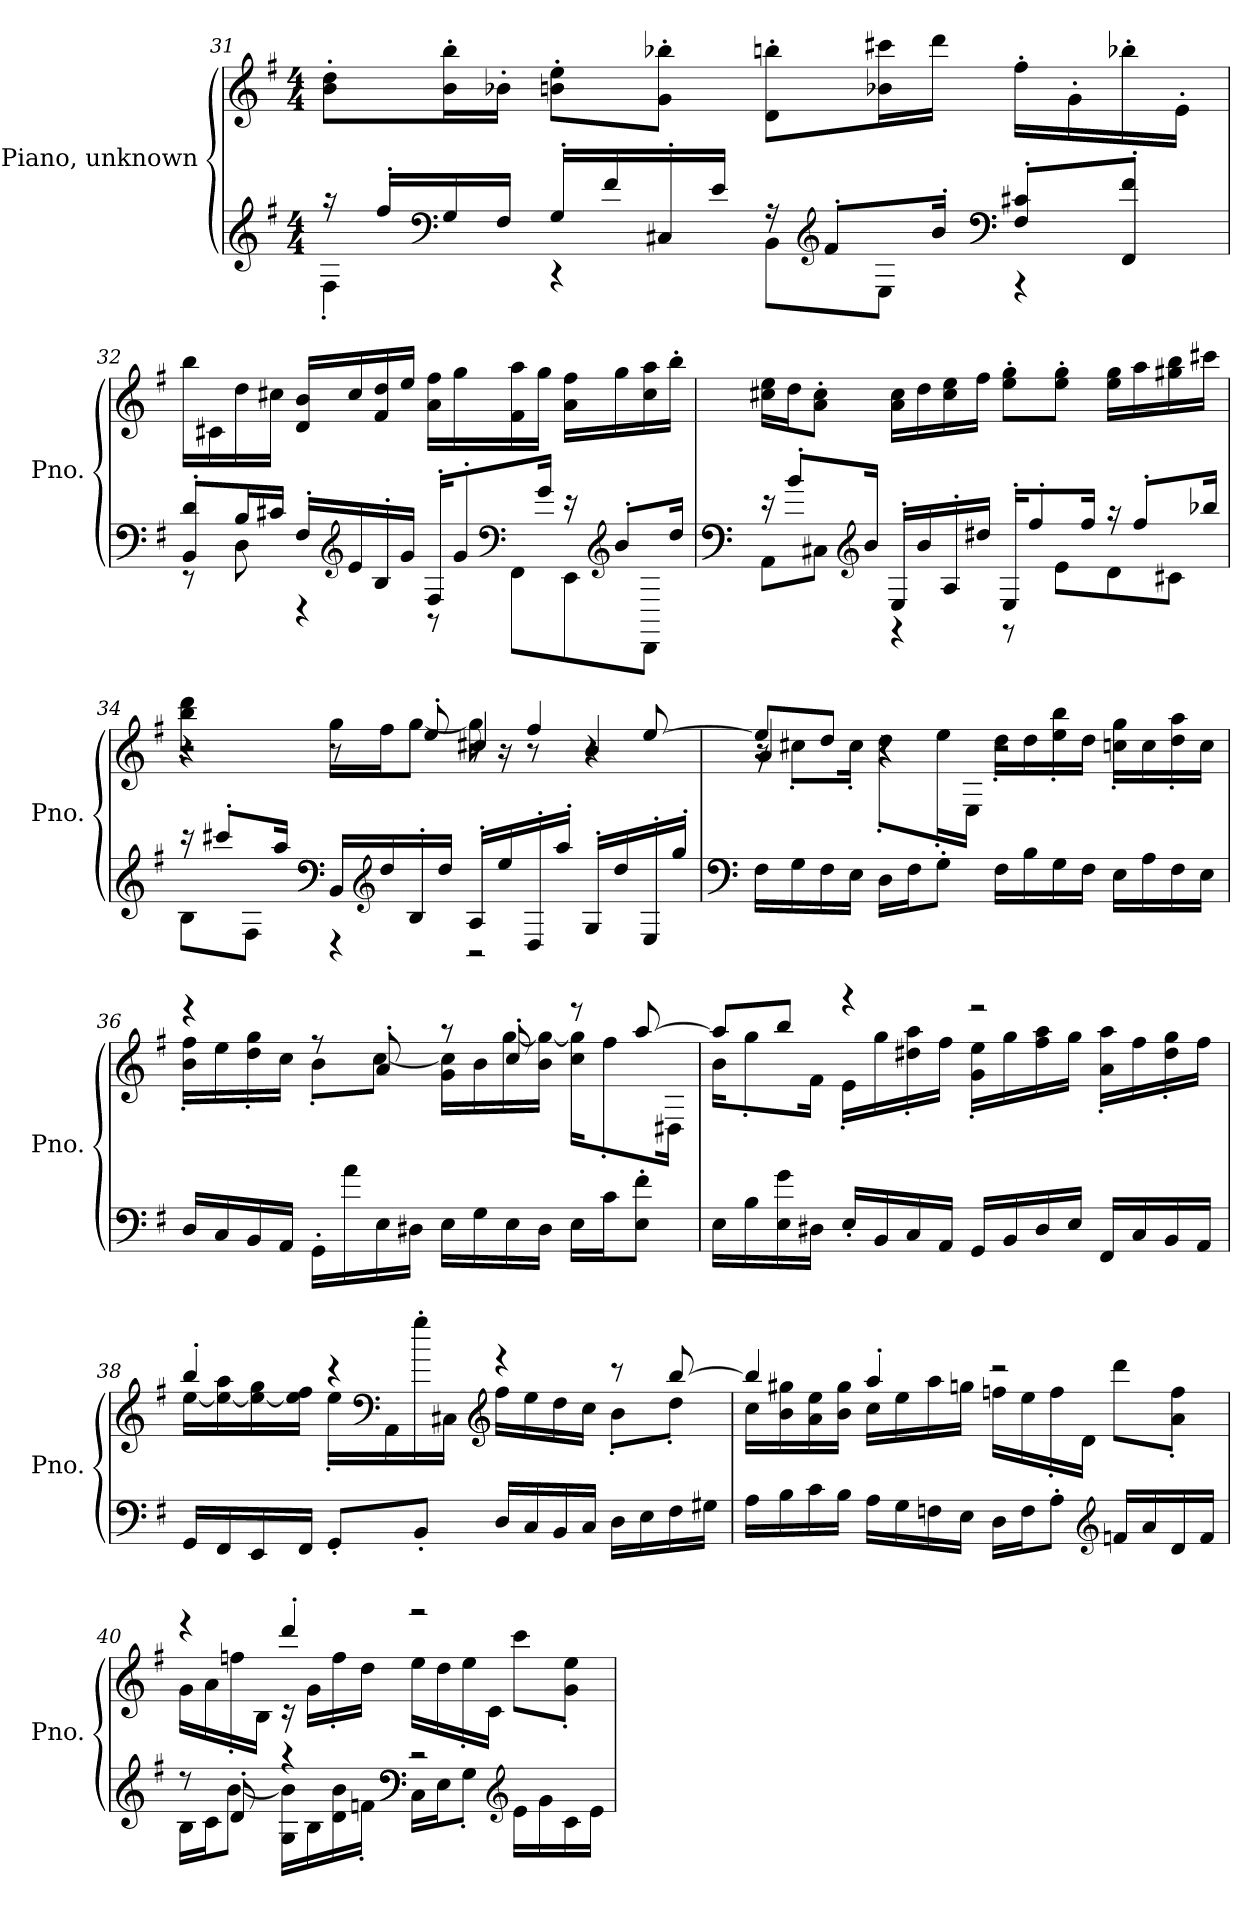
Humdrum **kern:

**kern	**kern
*part1	*part1
*staff2	*staff1
*I"Piano, unknown	*
*I'Pno.	*
!!LO:LB:g=z
*clefG2	*clefG2
*k[f#]	*k[f#]
*M4/4	*M4/4
=31	=31
*^	*
16r	4F#'\	8b\' 8dd\'L
16ff#'/LL	.	.
*clefF4	*	*
16G/	.	16b\' 16bb\'L
16F#/JJ	.	16b-X'\JJ
16G'/LL	4r	8bn\' 8ee\'L
16f#/	.	.
16C#X'/	.	8g\' 8bb-X\'J
16e/JJ	.	.
16r	8BB\L	8d\' 8bbn\'L
*clefG2	*	*
8f#'/L	.	.
.	8E\J	16b-X\ 16ccc#X\L
16b'/Jk	.	16ddd\JJ
*clefF4	*	*
8F#/' 8c#X/'L	4r	16ff#'\LL
.	.	16g'\
8FF#/' 8f#/'J	.	16bb-X'\
.	.	16e'\JJ
!!LO:LB:g=z
=32	=32	=32
8BB/' 8d/'L	8r	16bb\LL
.	.	16c#X\
16B/L	8D\	16dd\
16c#X/JJ	.	16cc#X\JJ
16F#'/LL	4r	16d/ 16b/LL
*clefG2	*	*
16e/	.	16cc#/
16B'/	.	16f#/ 16dd/
16g/JJ	.	16ee/JJ
16F#'/KL	8r	16a\ 16ff#\LL
8g'/	.	16gg\
*clefF4	*	*
.	8FF#\L	16f#\ 16aa\
16g/Jk	.	16gg\JJ
16r	8EE\	16a\ 16ff#\LL
*clefG2	*	*
8b'/L	.	16gg\
.	8DD\J	16cc#\ 16aa\
16dd/Jk	.	16bb'\JJ
=33	=33	=33
*clefF4	*	*
16r	8AA\L	16cc#X\ 16ee\LL
8b'/L	.	16dd\J
.	8C#X\J	8a\' 8cc#\'J
*clefG2	*	*
16b/Jk	.	.
16E'/LL	4r	16a\ 16cc#\LL
16b/	.	16dd\
16A'/	.	16cc#\ 16ee\
16dd#X/JJ	.	16ff#\JJ
16E'/KL	8r	8ee\' 8gg\'L
8ff#'/	.	.
.	8e\L	8ee\' 8gg\'J
16ff#/Jk	.	.
16r	8d\	16ee\ 16gg\LL
8ff#'/L	.	16aa\
.	8c#X\J	16gg#X\ 16bb\
16bb-X/Jk	.	16ccc#X\JJ
!!LO:LB:g=z
=34	=34	=34
*	*	*^
*	*	*	*^
16r	8B\L	2r	4bb\' 4ddd\'	4r
8ccc#X'/L	.	.	.	.
.	8F#\J	.	.	.
16aa/Jk	.	.	.	.
*clefF4	*	*	*	*
16BB/LL	4r	.	16gg\LL	8r
*clefG2	*	*	*	*
16dd/	.	.	16ff#\J	.
16B'/	.	.	[8gg\J	8ee'/
16dd/JJ	.	.	.	.
16A'/LL	2r	8r	16gg\]	4cc#X/
16ee/	.	.	16r	.
16D'/	.	4ff#/	8r	.
16aa'/JJ	.	.	.	.
16G'/LL	.	.	4r	4b/
16dd/	.	.	.	.
16E'/	.	[8ee/	.	.
16gg'/JJ	.	.	.	.
*v	*v	*	*	*
=35	=35	=35	=35
*clefF4	*	*	*
16F#\LL	8ee/L]	16r	4a/
16G\	.	8cc#X'\L	.
16F#\	8dd/J	.	.
16E\JJ	.	16cc#'\Jk	.
16D\LL	4r	8dd'\L	4r
16F#\J	.	.	.
8G'\J	.	16ee'\L	.
.	.	16E\JJ	.
16F#\LL	2r	16dd'\LL	2r
16B\	.	16dd\	.
16G\	.	16ee\' 16bb\'	.
16F#\JJ	.	16dd\JJ	.
16E\LL	.	16ccn\' 16gg\'LL	.
16A\	.	16cc\	.
16F#\	.	16dd\' 16aa\'	.
16E\JJ	.	16cc\JJ	.
*	*	*v	*v
!!LO:PB:g=z
=36	=36	=36
16D/LL	4r	16b\' 16ff#\'LL
16C/	.	16ee\
16BB/	.	16dd\' 16gg\'
16AA/JJ	.	16cc\JJ
16GG'\LL	8r	8b'\L
16a\	.	.
16E\	8a'/	[8cc\J
16D#X\JJ	.	.
16E\LL	8r	16g\ 16cc\]LL
16G\	.	16b\
16E\	8cc'/	[16gg\
16D#\JJ	.	16b\ 16gg\_JJ
16E\LL	8r	16cc\ 16gg\]KL
16c\J	.	8ff#'\
8E\' 8f#\'J	[8aa/	.
.	.	16D#X\Jk
=37	=37	=37
16E\LL	8aa/L]	16b\KL
16B\	.	8gg'\
16E\ 16g\	8bb/J	.
16D#X\JJ	.	16f#\Jk
16E'/LL	4r	16e'\LL
16BB/	.	16gg\
16C/	.	16dd#X\' 16aa\'
16AA/JJ	.	16ff#\JJ
16GG/LL	2r	16g\' 16ee\'LL
16BB/	.	16gg\
16D#/	.	16ff#\ 16aa\
16E/JJ	.	16gg\JJ
16FF#/LL	.	16a\' 16aa\'LL
16C/	.	16ff#\
16BB/	.	16dd#\' 16gg\'
16AA/JJ	.	16ff#\JJ
!!LO:LB:g=z	!!
=38	=38	=38
16GG/LL	4bb'/	[16ee\LL
16FF#/	.	16ee\_ 16aa\
16EE/	.	16ee\_ 16gg\
16FF#/JJ	.	16ee\] 16ff#\JJ
8GG'/L	4r	16ee'\LL
*	*clefF4	*
.	.	16AA\
8BB'/J	.	16gg'\
.	.	16C#X\JJ
*	*clefG2	*
16D/LL	4r	16ff#\LL
16C/	.	16ee\
16BB/	.	16dd\
16C/JJ	.	16cc\JJ
16D\LL	8r	8b'\L
16E\	.	.
16F#\	[8bb/	8dd'\J
16G#X\JJ	.	.
=39	=39	=39
16A\LL	4bb/]	16cc\LL
16B\	.	16b\ 16gg#X\
16c\	.	16a\ 16ee\
16B\JJ	.	16b\ 16gg#\JJ
16A\LL	4aa'/	16cc\LL
16G\	.	16ee\
16Fn\	.	16aa\
16E\JJ	.	16ggn\JJ
16D\LL	2r	16ffn\LL
16F\J	.	16ee\
8A'\J	.	16ff'\
.	.	16d\JJ
*clefG2	*	*
16fn/LL	.	8ddd\L
16a/	.	.
16d/	.	8a\' 8ff\'J
16f/JJ	.	.
!!LO:LB:g=z	!!
=40	=40	=40
*^	*	*
8r	16B\LL	4r	16g\LL
.	16c\J	.	16a\
8d'/	[8b\J	.	16ffn'\
.	.	.	16B\JJ
4r	16G\ 16b\]LL	4ddd'/	16r
.	16B\	.	16g\LL
.	16d\ 16b\	.	16ff'\
.	16fn'\JJ	.	16dd\JJ
*clefF4	*	*	*
2r	16C\LL	2r	16ee\LL
.	16E\J	.	16dd\
.	8G'\J	.	16ee'\
.	.	.	16c\JJ
*clefG2	*	*	*
.	16e\LL	.	8ccc\L
.	16g\	.	.
.	16c\	.	8g\' 8ee\'J
.	16e\JJ	.	.
*v	*v	*	*
*	*v	*v
=	=
*-	*-
